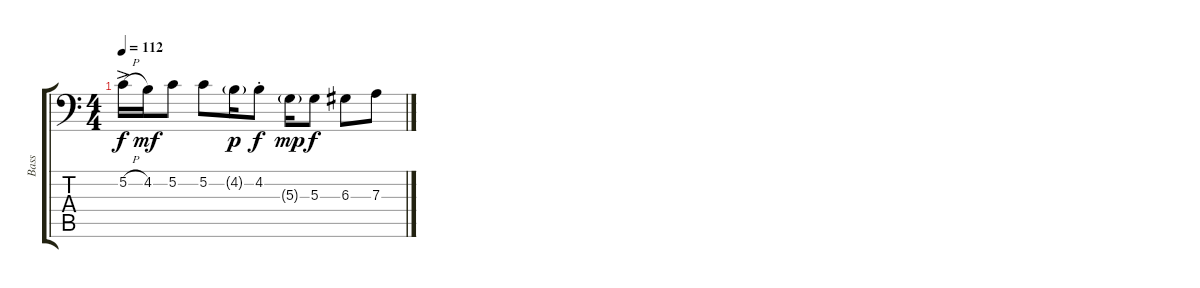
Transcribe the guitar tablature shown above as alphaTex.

\track ("Bass" "Bass") {instrument electricbassfinger}
\staff {score tabs}
\tuning (C3 G2 D2 A1 E1 B0) {hide}
\ts (4 4)
\tempo 112
\clef f4
\ks c
5.2{h ac}.16{dy f} 4.2.16{dy mf} 5.2.8 5.2.8 4.2{g}.16{dy p} 4.2{st}.8{dy f} 5.3{g}.16{dy mp} 5.3.8{dy f} 6.3.8 7.3.8
